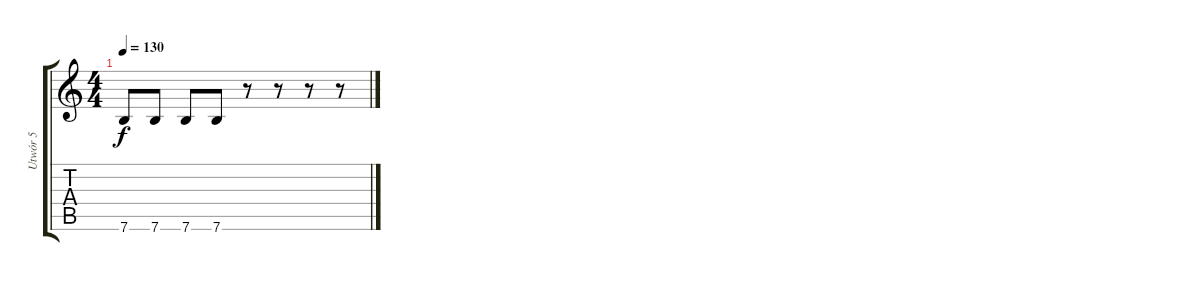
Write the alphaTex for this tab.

\track ("Utwór 5" "Utwór 5") {instrument electricbasspick}
\staff {score tabs}
\tuning (E4 B3 G3 D3 A2 E2) {hide}
\ts (4 4)
\tempo 130
\clef g2
\ks c
7.6.8{dy f} 7.6.8 7.6.8 7.6.8 r.8 r.8 r.8 r.8
